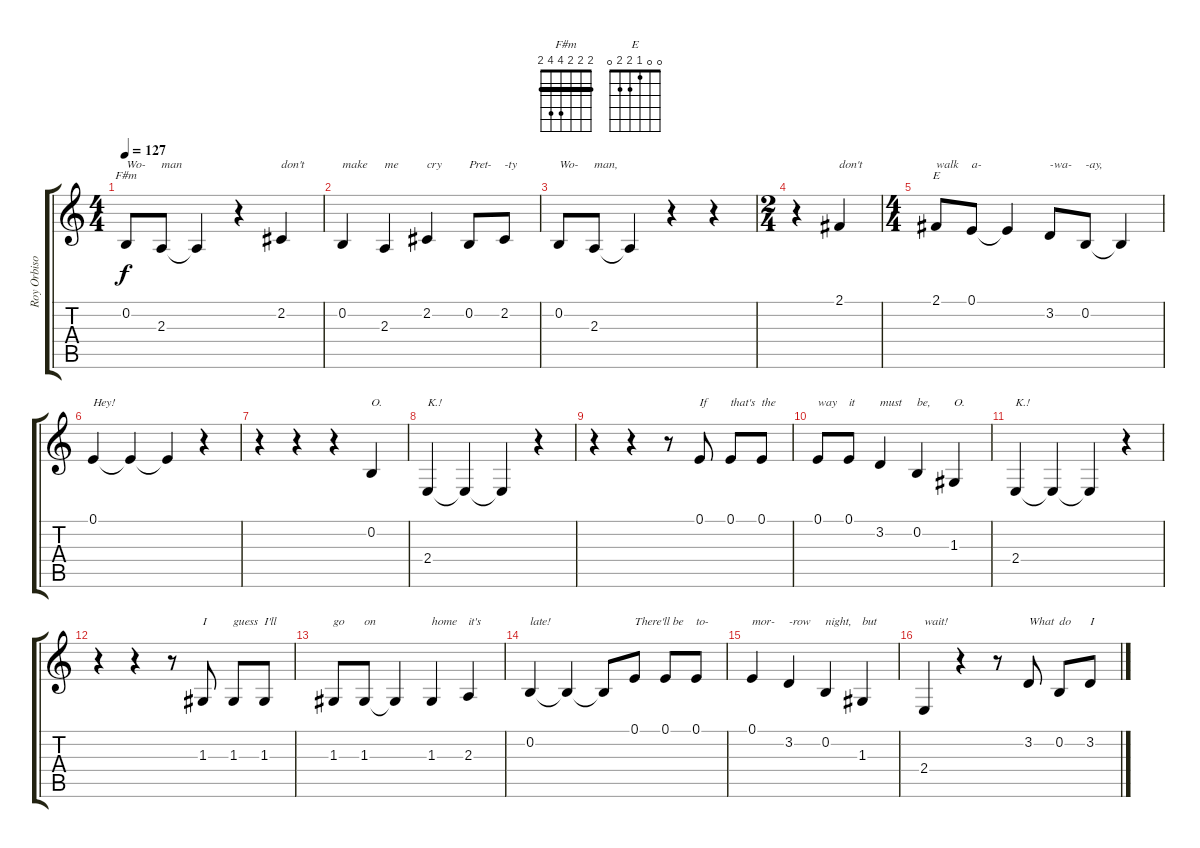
\track ("Roy Orbison" "Roy Orbiso") {instrument mutedtrumpet}
\staff {score tabs}
\tuning (E4 B3 G3 D3 A2 E2) {hide}
\chord ("F#m" 2 2 2 4 4 2) {barre 2}
\chord ("E" 0 0 1 2 2 0)
\ts (4 4)
\tempo 127
\clef g2
\ks c
0.2.8{ch "F#m" txt "Wo-" dy f} 2.3.8{txt "man"} 2.3{t}.4 r.4 2.2.4{txt "don't"} |
0.2.4{txt "make"} 2.3.4{txt "me"} 2.2.4{txt "cry"} 0.2.8{txt "Pret-"} 2.2.8{txt "-ty"} |
0.2.8{txt "Wo-"} 2.3.8{txt "man,"} 2.3{t}.4 r.4 r.4 |
\ts (2 4)
r.4 2.1.4{txt "don't"} |
\ts (4 4)
2.1.8{ch "E" txt "walk"} 0.1.8{txt "a-"} 0.1{t}.4 3.2.8{txt "-wa-"} 0.2.8{txt "-ay,"} 0.2{t}.4 |
0.1.4{txt "Hey!"} 0.1{t}.4 0.1{t}.4 r.4 |
r.4 r.4 r.4 0.2.4{txt "O."} |
2.4.4{txt "K.!"} 2.4{t}.4 2.4{t}.4 r.4 |
r.4 r.4 r.8 0.1.8{txt "If"} 0.1.8{txt "that's"} 0.1.8{txt "the"} |
0.1.8{txt "way"} 0.1.8{txt "it"} 3.2.4{txt "must"} 0.2.4{txt "be,"} 1.3.4{txt "O."} |
2.4.4{txt "K.!"} 2.4{t}.4 2.4{t}.4 r.4 |
r.4 r.4 r.8 1.3.8{txt "I"} 1.3.8{txt "guess"} 1.3.8{txt "I'll"} |
1.3.8{txt "go"} 1.3.8{txt "on"} 1.3{t}.4 1.3.4{txt "home"} 2.3.4{txt "it's"} |
0.2.4{txt "late!"} 0.2{t}.4 0.2{t}.8 0.1.8{txt "There'll be"} 0.1.8 0.1.8{txt "to-"} |
0.1.4{txt "mor-"} 3.2.4{txt "-row"} 0.2.4{txt "night,"} 1.3.4{txt "but"} |
2.4.4{txt "wait!"} r.4 r.8 3.2.8{txt "What"} 0.2.8{txt "do"} 3.2.8{txt "I"}
